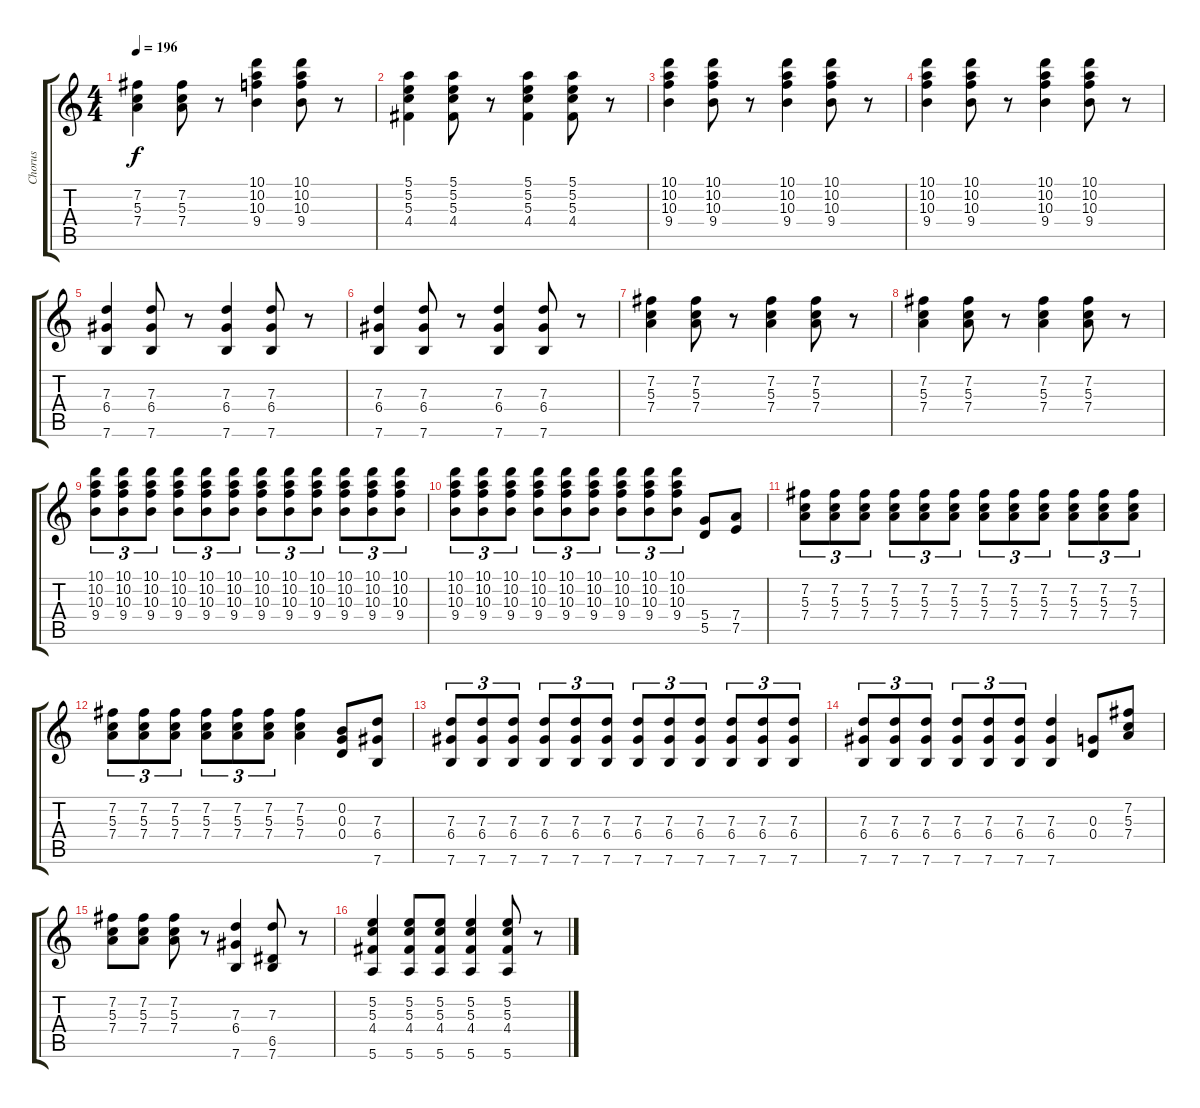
\track ("Chorus" "Chorus") {instrument acousticguitarsteel}
\staff {score tabs}
\tuning (E4 B3 G3 D3 A2 E2) {hide}
\ts (4 4)
\tempo 196
\clef g2
\ks c
(7.2 5.3 7.4).4{dy f} (7.2 5.3 7.4).8 r.8 (10.1 10.2 10.3 9.4).4 (10.1 10.2 10.3 9.4).8 r.8 |
(5.1 5.2 5.3 4.4).4 (5.1 5.2 5.3 4.4).8 r.8 (5.1 5.2 5.3 4.4).4 (5.1 5.2 5.3 4.4).8 r.8 |
(10.1 10.2 10.3 9.4).4 (10.1 10.2 10.3 9.4).8 r.8 (10.1 10.2 10.3 9.4).4 (10.1 10.2 10.3 9.4).8 r.8 |
(10.1 10.2 10.3 9.4).4 (10.1 10.2 10.3 9.4).8 r.8 (10.1 10.2 10.3 9.4).4 (10.1 10.2 10.3 9.4).8 r.8 |
(7.3 6.4 7.6).4 (7.3 6.4 7.6).8 r.8 (7.3 6.4 7.6).4 (7.3 6.4 7.6).8 r.8 |
(7.3 6.4 7.6).4 (7.3 6.4 7.6).8 r.8 (7.3 6.4 7.6).4 (7.3 6.4 7.6).8 r.8 |
(7.2 5.3 7.4).4 (7.2 5.3 7.4).8 r.8 (7.2 5.3 7.4).4 (7.2 5.3 7.4).8 r.8 |
(7.2 5.3 7.4).4 (7.2 5.3 7.4).8 r.8 (7.2 5.3 7.4).4 (7.2 5.3 7.4).8 r.8 |
(10.1 10.2 10.3 9.4).8{tu (3 2)} (10.1 10.2 10.3 9.4).8{tu (3 2)} (10.1 10.2 10.3 9.4).8{tu (3 2)} (10.1 10.2 10.3 9.4).8{tu (3 2)} (10.1 10.2 10.3 9.4).8{tu (3 2)} (10.1 10.2 10.3 9.4).8{tu (3 2)} (10.1 10.2 10.3 9.4).8{tu (3 2)} (10.1 10.2 10.3 9.4).8{tu (3 2)} (10.1 10.2 10.3 9.4).8{tu (3 2)} (10.1 10.2 10.3 9.4).8{tu (3 2)} (10.1 10.2 10.3 9.4).8{tu (3 2)} (10.1 10.2 10.3 9.4).8{tu (3 2)} |
(10.1 10.2 10.3 9.4).8{tu (3 2)} (10.1 10.2 10.3 9.4).8{tu (3 2)} (10.1 10.2 10.3 9.4).8{tu (3 2)} (10.1 10.2 10.3 9.4).8{tu (3 2)} (10.1 10.2 10.3 9.4).8{tu (3 2)} (10.1 10.2 10.3 9.4).8{tu (3 2)} (10.1 10.2 10.3 9.4).8{tu (3 2)} (10.1 10.2 10.3 9.4).8{tu (3 2)} (10.1 10.2 10.3 9.4).8{tu (3 2)} (5.4 5.5).8 (7.4 7.5).8 |
(7.2 5.3 7.4).8{tu (3 2)} (7.2 5.3 7.4).8{tu (3 2)} (7.2 5.3 7.4).8{tu (3 2)} (7.2 5.3 7.4).8{tu (3 2)} (7.2 5.3 7.4).8{tu (3 2)} (7.2 5.3 7.4).8{tu (3 2)} (7.2 5.3 7.4).8{tu (3 2)} (7.2 5.3 7.4).8{tu (3 2)} (7.2 5.3 7.4).8{tu (3 2)} (7.2 5.3 7.4).8{tu (3 2)} (7.2 5.3 7.4).8{tu (3 2)} (7.2 5.3 7.4).8{tu (3 2)} |
(7.2 5.3 7.4).8{tu (3 2)} (7.2 5.3 7.4).8{tu (3 2)} (7.2 5.3 7.4).8{tu (3 2)} (7.2 5.3 7.4).8{tu (3 2)} (7.2 5.3 7.4).8{tu (3 2)} (7.2 5.3 7.4).8{tu (3 2)} (7.2 5.3 7.4).4 (0.2 0.3 0.4).8 (7.3 6.4 7.6).8 |
(7.3 6.4 7.6).8{tu (3 2)} (7.3 6.4 7.6).8{tu (3 2)} (7.3 6.4 7.6).8{tu (3 2)} (7.3 6.4 7.6).8{tu (3 2)} (7.3 6.4 7.6).8{tu (3 2)} (7.3 6.4 7.6).8{tu (3 2)} (7.3 6.4 7.6).8{tu (3 2)} (7.3 6.4 7.6).8{tu (3 2)} (7.3 6.4 7.6).8{tu (3 2)} (7.3 6.4 7.6).8{tu (3 2)} (7.3 6.4 7.6).8{tu (3 2)} (7.3 6.4 7.6).8{tu (3 2)} |
(7.3 6.4 7.6).8{tu (3 2)} (7.3 6.4 7.6).8{tu (3 2)} (7.3 6.4 7.6).8{tu (3 2)} (7.3 6.4 7.6).8{tu (3 2)} (7.3 6.4 7.6).8{tu (3 2)} (7.3 6.4 7.6).8{tu (3 2)} (7.3 6.4 7.6).4 (0.3 0.4).8 (7.2 5.3 7.4).8 |
(7.2 5.3 7.4).8 (7.2 5.3 7.4).8 (7.2 5.3 7.4).8 r.8 (7.3 6.4 7.6).4 (7.3 6.5 7.6).8 r.8 |
(5.2 5.3 4.4 5.6).4 (5.2 5.3 4.4 5.6).8 (5.2 5.3 4.4 5.6).8 (5.2 5.3 4.4 5.6).4 (5.2 5.3 4.4 5.6).8 r.8
